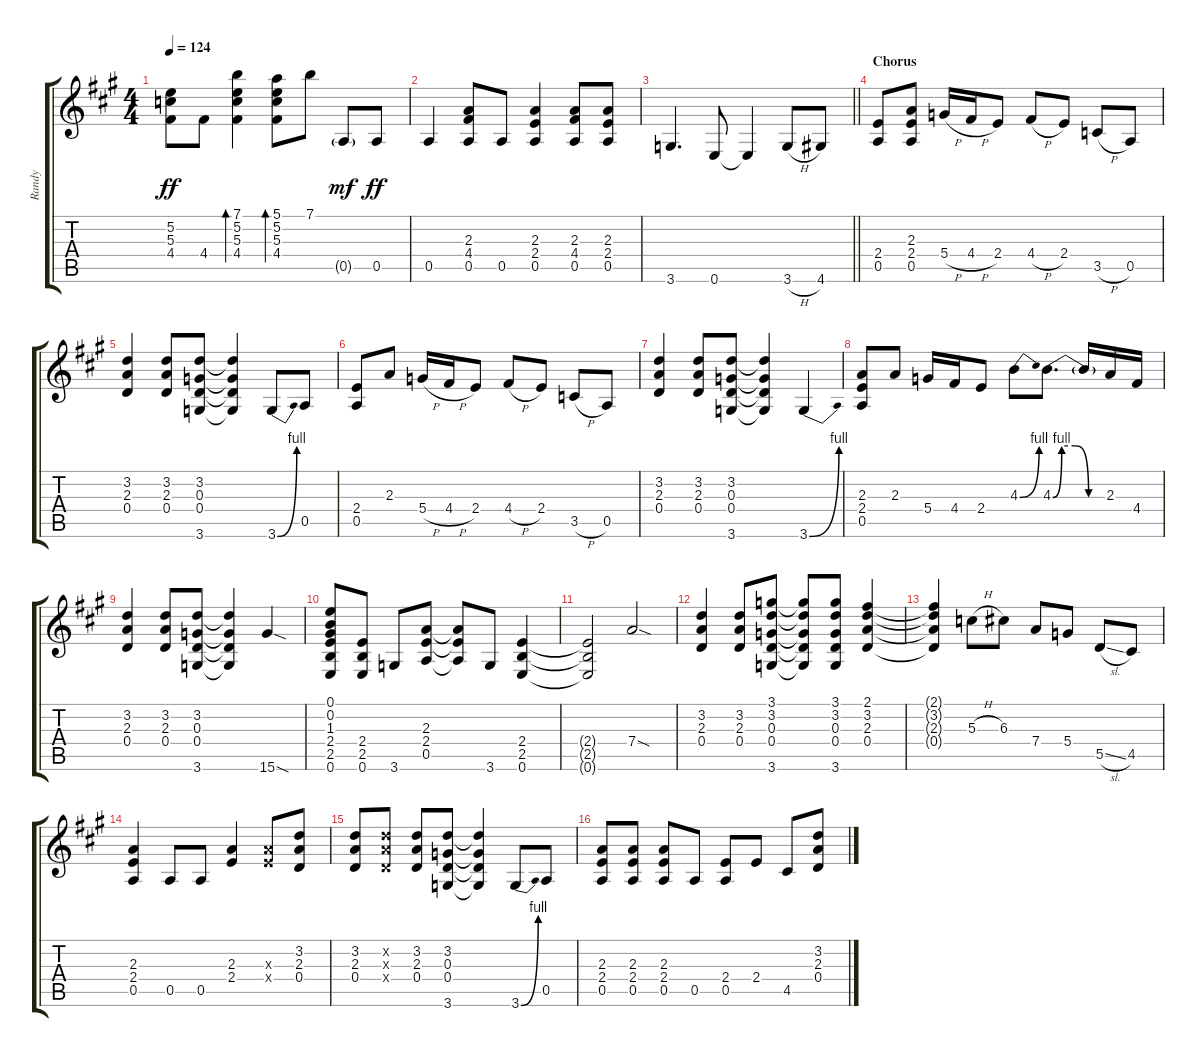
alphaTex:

\track ("Randy" "Randy") {instrument distortionguitar}
\staff {score tabs}
\tuning (E4 B3 G3 D3 A2 E2) {hide}
\ts (4 4)
\tempo 124
\clef g2
\ks a
(5.2 5.3 4.4).8{dy ff} 4.4.8 (7.1 5.2 5.3 4.4).4{bd 30} (5.1 5.2 5.3 4.4).8{bd 30} 7.1.8 0.5{g}.8{dy mf} 0.5.8{dy ff} |
0.5.4 (2.3 4.4 0.5).8 0.5.8 (2.3 2.4 0.5).4 (2.3 4.4 0.5).8 (2.3 2.4 0.5).8 |
\barLineRight lightlight
3.6.4{d} 0.6.8 0.6{t}.4 3.6{h}.8 4.6.8 |
\section ("" "Chorus")
(2.4 0.5).8 (2.3 2.4 0.5).8 5.4{h}.16 4.4{h}.16 2.4.8 4.4{h}.8 2.4.8 3.5{h}.8 0.5.8 |
(3.2 2.3 0.4).4 (3.2 2.3 0.4).8 (3.2 0.3 0.4 3.6).8 (3.2{t} 0.3{t} 0.4{t} 3.6{t}).4 3.6{be (bend 0 0 60 4)}.8 0.5.8 |
(2.4 0.5).8 2.3.8 5.4{h}.16 4.4{h}.16 2.4.8 4.4{h}.8 2.4.8 3.5{h}.8 0.5.8 |
(3.2 2.3 0.4).4 (3.2 2.3 0.4).8 (3.2 0.3 0.4 3.6).8 (3.2{t} 0.3{t} 0.4{t} 3.6{t}).4 3.6{be (bend 0 0 60 4)}.4 |
(2.3 2.4 0.5).8 2.3.8 5.4.16 4.4.16 2.4.8 4.3{be (bend 0 0 60 4)}.8 4.3{be (custom 0 0 10 4 25 4 40 0 60 0)}.8{d} 4.3{t}.16 2.3.16 4.4.16 |
(3.2 2.3 0.4).4 (3.2 2.3 0.4).8 (3.2 0.3 0.4 3.6).8 (3.2{t} 0.3{t} 0.4{t} 3.6{t}).4 15.6{sod}.4 |
(0.1 0.2 1.3 2.4 2.5 0.6).8 (2.4 2.5 0.6).8 3.6.8 (2.3 2.4 0.5).8 (2.3{t} 2.4{t} 0.5{t}).8 3.6.8 (2.4 2.5 0.6).4 |
(2.4{t} 2.5{t} 0.6{t}).2 7.4{sod}.2 |
(3.2 2.3 0.4).4 (3.2 2.3 0.4).8 (3.1 3.2 0.3 0.4 3.6).8 (3.1{t} 3.2{t} 0.3{t} 0.4{t} 3.6{t}).8 (3.1 3.2 0.3 0.4 3.6).8 (2.1 3.2 2.3 0.4).4 |
(2.1{t} 3.2{t} 2.3{t} 0.4{t}).4 5.3{h}.8 6.3.8 7.4.8 5.4.8 5.5{sl}.8 4.5.8 |
(2.3 2.4 0.5).4 0.5.8 0.5.8 (2.3 2.4).4 (2.3{x} 2.4{x}).8 (3.2 2.3 0.4).8 |
(3.2 2.3 0.4).8 (3.2{x} 2.3{x} 0.4{x}).8 (3.2 2.3 0.4).8 (3.2 0.3 0.4 3.6).8 (3.2{t} 0.3{t} 0.4{t} 3.6{t}).4 3.6{be (bend 0 0 60 4)}.8 0.5.8 |
(2.3 2.4 0.5).8 (2.3 2.4 0.5).8 (2.3 2.4 0.5).8 0.5.8 (2.4 0.5).8 2.4.8 4.5.8 (3.2 2.3 0.4).8
